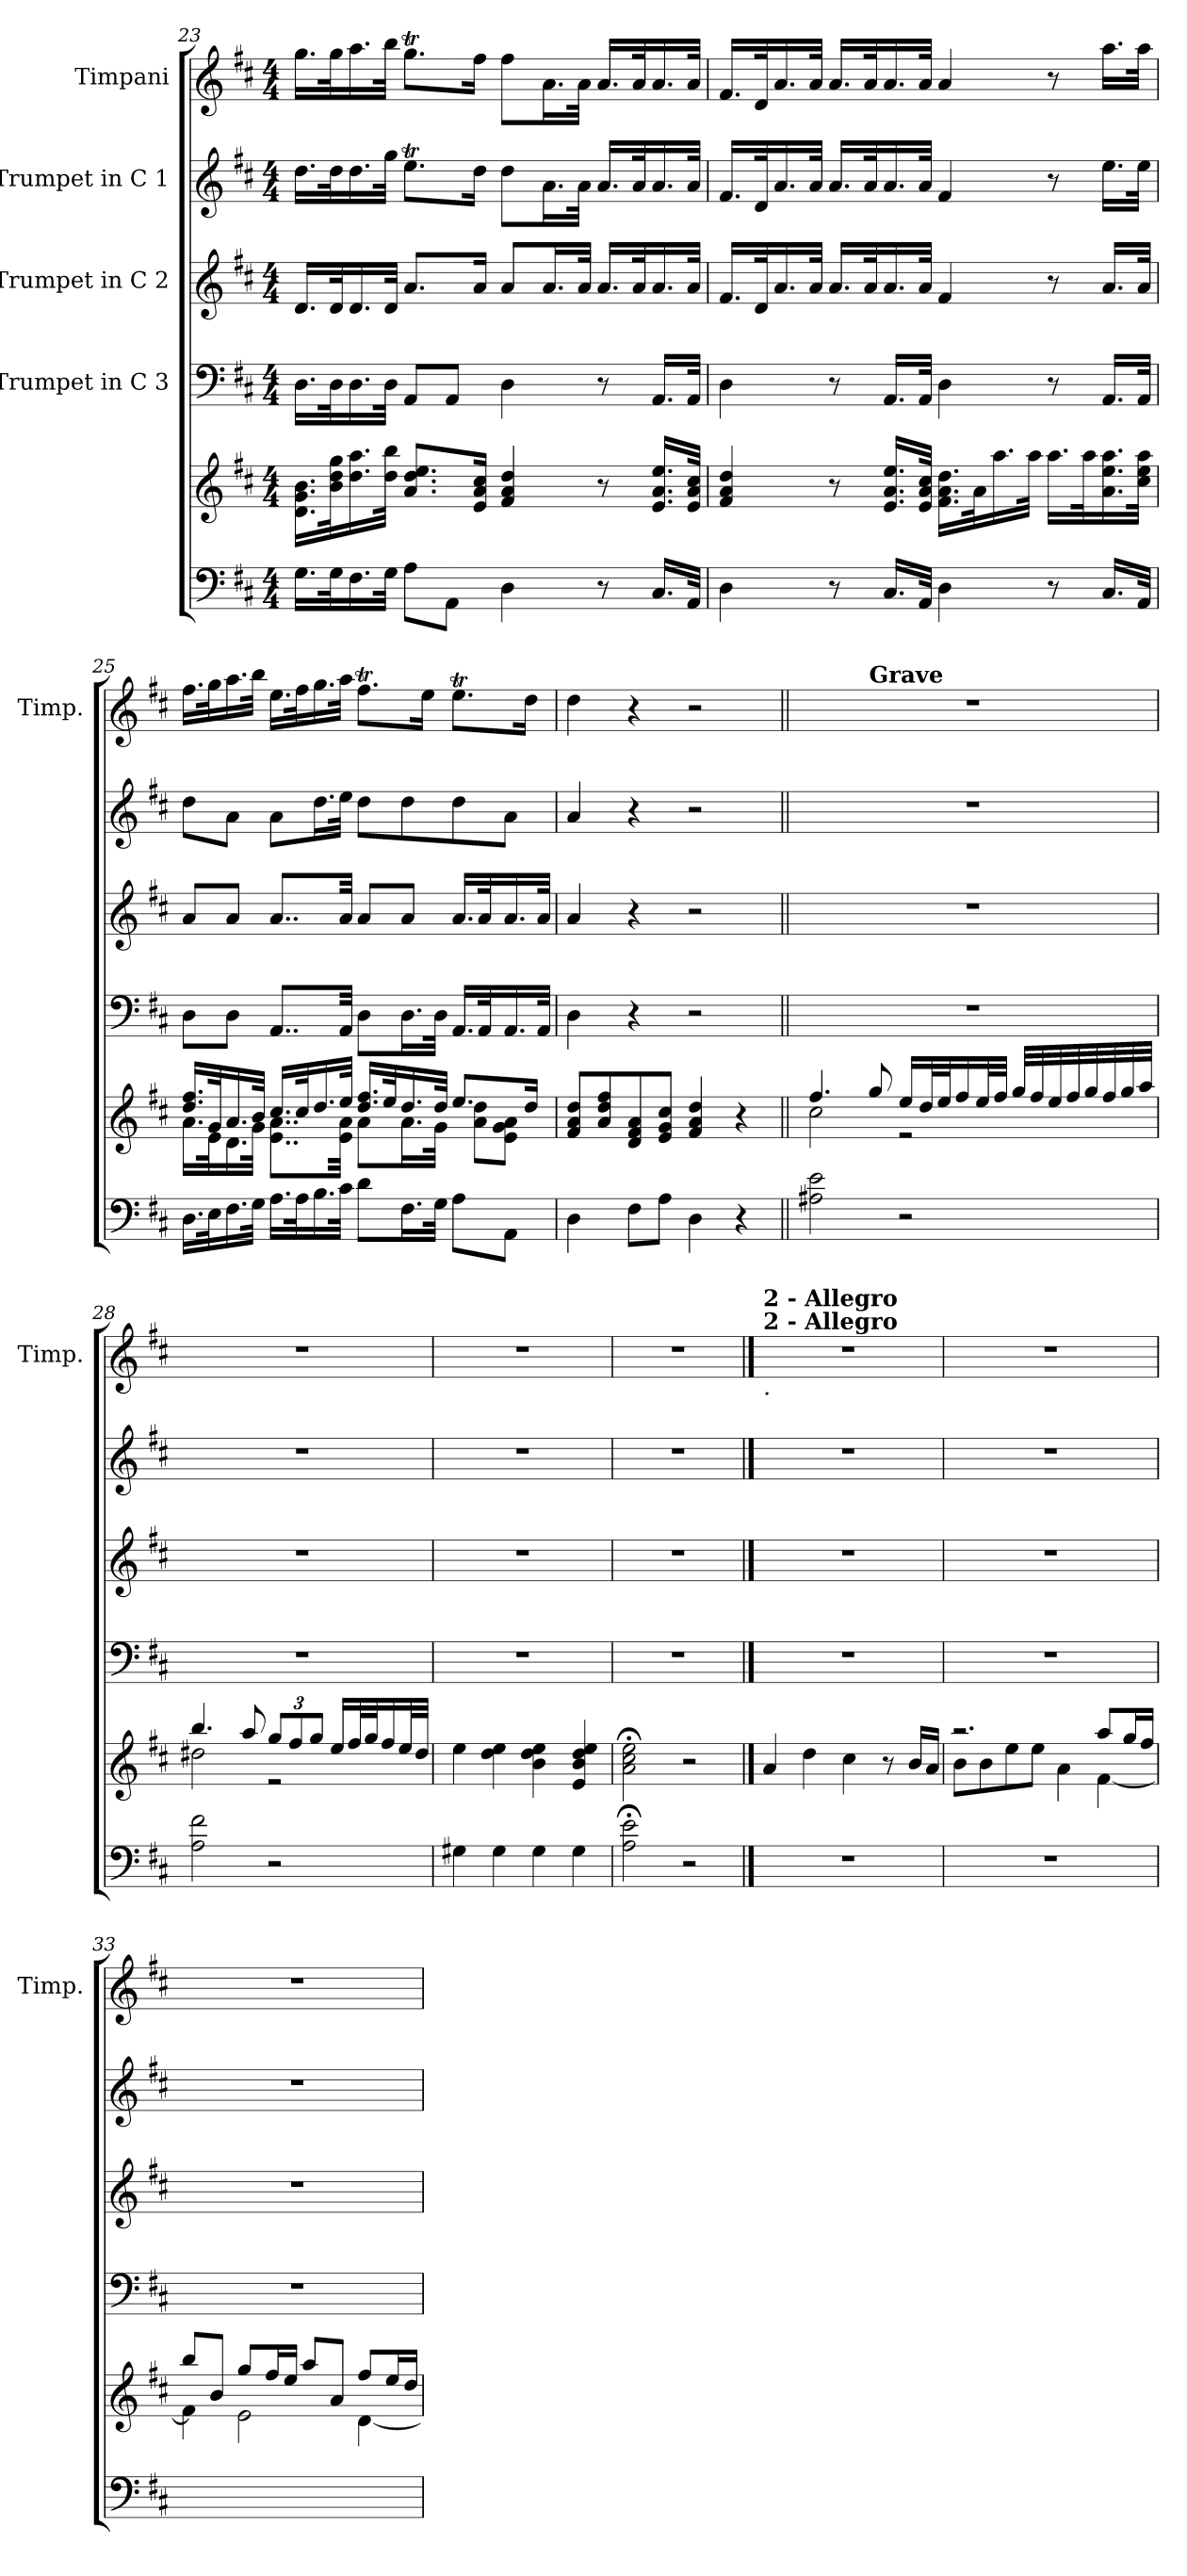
**kern	**kern	**kern	**kern	**kern	**kern
*part5	*part5	*part4	*part3	*part2	*part1
*staff6	*staff5	*staff4	*staff3	*staff2	*staff1
*	*	*I"Trumpet in C 3	*I"Trumpet in C 2	*I"Trumpet in C 1	*I"Timpani
*	*	*	*	*	*I'Timp.
*clefF4	*clefG2	*clefF4	*clefG2	*clefG2	*clefG2
*k[f#c#]	*k[f#c#]	*k[f#c#]	*k[f#c#]	*k[f#c#]	*k[f#c#]
*	*D:	*D:	*D:	*D:	*D:
*M4/4	*M4/4	*M4/4	*M4/4	*M4/4	*M4/4
=23	=23	=23	=23	=23	=23
16.G\LL	16.d\ 16.g\ 16.b\LL	16.D\LL	16.d/LL	16.dd\LL	16.gg\LL
32G\k	32b\ 32dd\ 32gg\k	32D\k	32d/k	32dd\k	32gg\k
16.F#\	16.dd\ 16.aa\	16.D\	16.d/	16.dd\	16.aa\
32G\JJk	32dd\ 32bb\JJk	32D\JJk	32d/JJk	32gg\JJk	32bb\JJk
8A\L	8.a/ 8.dd/ 8.ee/L	8AA/L	8.a/L	8.eeT\L	8.ggT\L
8AA\J	.	8AA/J	.	.	.
.	16e/ 16a/ 16cc#/Jk	.	16a/Jk	16dd\Jk	16ff#\Jk
4D\	4f#/ 4a/ 4dd/	4D\	8a/L	8dd\L	8ff#\L
.	.	.	16.a/L	16.a\L	16.a\L
.	.	.	32a/JJk	32a\JJk	32a\JJk
8r	8r	8r	16.a/LL	16.a/LL	16.a/LL
.	.	.	32a/k	32a/k	32a/k
16.C#/LL	16.e/ 16.a/ 16.ee/LL	16.AA/LL	16.a/	16.a/	16.a/
32AA/JJk	32e/ 32a/ 32cc#/JJk	32AA/JJk	32a/JJk	32a/JJk	32a/JJk
!!LO:PB:g=z
=24	=24	=24	=24	=24	=24
4D\	4f#/ 4a/ 4dd/	4D\	16.f#/LL	16.f#/LL	16.f#/LL
.	.	.	32d/k	32d/k	32d/k
.	.	.	16.a/	16.a/	16.a/
.	.	.	32a/JJk	32a/JJk	32a/JJk
8r	8r	8r	16.a/LL	16.a/LL	16.a/LL
.	.	.	32a/k	32a/k	32a/k
16.C#/LL	16.e/ 16.a/ 16.ee/LL	16.AA/LL	16.a/	16.a/	16.a/
32AA/JJk	32e/ 32a/ 32cc#/JJk	32AA/JJk	32a/JJk	32a/JJk	32a/JJk
4D\	16.f#\ 16.a\ 16.dd\LL	4D\	4f#/	4f#/	4a/
.	32a\k	.	.	.	.
.	16.aa\	.	.	.	.
.	32aa\JJk	.	.	.	.
8r	16.aa\LL	8r	8r	8r	8r
.	32aa\k	.	.	.	.
16.C#/LL	16.a\ 16.ee\ 16.aa\	16.AA/LL	16.a/LL	16.ee\LL	16.aa\LL
32AA/JJk	32cc#\ 32ee\ 32aa\JJk	32AA/JJk	32a/JJk	32ee\JJk	32aa\JJk
=25	=25	=25	=25	=25	=25
*	*^	*	*	*	*
16.D\LL	16.dd/ 16.ff#/LL	16.a\LL	8D\L	8a/L	8dd\L	16.ff#\LL
32E\k	32g/k	32e\k	.	.	.	32gg\k
16.F#\	16.a/	16.d\	8D\J	8a/J	8a\J	16.aa\
32G\JJk	32b/JJk	32g\JJk	.	.	.	32bb\JJk
16.A\LL	16.cc#/LL	8..e\ 8..a\L	8..AA/L	8..a/L	8a\L	16.ee\LL
32A\k	32cc#/k	.	.	.	.	32ff#\k
16.B\	16.dd/	.	.	.	16.dd\L	16.gg\
32c#\JJk	32ee/JJk	32e\ 32a\Jkk	32AA/Jkk	32a/Jkk	32ee\JJk	32aa\JJk
8d\L	16.dd/ 16.ff#/LL	8a\L	8D\L	8a/L	8dd\L	8.ff#t\L
.	32ee/k	.	.	.	.	.
16.F#\L	16.dd/	16.a\L	16.D\L	8a/J	8dd\	.
.	.	.	.	.	.	16ee\Jk
32G\JJk	32dd/JJk	32g\JJk	32D\JJk	.	.	.
8A\L	8.ee/L	8a\ 8dd\L	16.AA/LL	16.a/LL	8dd\	8.eeT\L
.	.	.	32AA/k	32a/k	.	.
8AA\J	.	8e\ 8g\ 8a\J	16.AA/	16.a/	8a\J	.
.	16dd/Jk	.	.	.	.	16dd\Jk
.	.	.	32AA/JJk	32a/JJk	.	.
*	*v	*v	*	*	*	*
=26	=26	=26	=26	=26	=26
4D\	8f#/ 8a/ 8dd/L	4D\	4a/	4a/	4dd\
.	8a/ 8dd/ 8ff#/	.	.	.	.
8F#\L	8d/ 8f#/ 8a/	4r	4r	4r	4r
8A\J	8e/ 8g/ 8cc#/J	.	.	.	.
4D\	4f#/ 4a/ 4dd/	2r	2r	2r	2r
4r	4r	.	.	.	.
=27||	=27||	=27||	=27||	=27||	=27||
*	*^	*	*	*	*
!	!	!	!	!	!	!LO:TX:a:B:t=Grave
*	*	*	*	*	*	*^
2A#\ 2e\	4.ff#/	2cc#\	1r	1r	1r	1r	4.ryy
!	!	!	!	!	!	!	!LO:TX:a:B:t=Grave
.	8gg/	.	.	.	.	.	2ryy
2r	16ee/LL	2r	.	.	.	.	.
.	32dd/L	.	.	.	.	.	.
.	32ee/J	.	.	.	.	.	.
.	16ff#/	.	.	.	.	.	.
.	32ee/L	.	.	.	.	.	.
.	32ff#/JJJ	.	.	.	.	.	.
.	32gg/LLL	.	.	.	.	.	.
.	32ff#/	.	.	.	.	.	.
.	32ee/	.	.	.	.	.	.
.	32ff#/	.	.	.	.	.	.
.	32gg/	.	.	.	.	.	8ryy
.	32ff#/	.	.	.	.	.	.
.	32gg/	.	.	.	.	.	.
.	32aa/JJJ	.	.	.	.	.	.
*	*	*	*	*	*	*v	*v
=28	=28	=28	=28	=28	=28	=28
2A\ 2f#\	4.bb/	2dd#\	1r	1r	1r	1r
.	8aa/	.	.	.	.	.
2r	12gg/L	2r	.	.	.	.
.	12ff#/	.	.	.	.	.
.	12gg/J	.	.	.	.	.
.	16ee/LL	.	.	.	.	.
.	32ff#/L	.	.	.	.	.
.	32gg/J	.	.	.	.	.
.	16ff#/	.	.	.	.	.
.	32ee/L	.	.	.	.	.
.	32dd#/JJJ	.	.	.	.	.
*	*v	*v	*	*	*	*
=29	=29	=29	=29	=29	=29
4G#\	4ee\	1r	1r	1r	1r
4G#\	4dd\ 4ee\	.	.	.	.
4G#\	4b\ 4dd\ 4ee\	.	.	.	.
4G#\	4e/ 4b/ 4dd/ 4ee/	.	.	.	.
=30	=30	=30	=30	=30	=30
2A;<\ 2e;<\	2a;<\ 2cc#;<\ 2ee;<\	1r	1r	1r	1r
2r	2r	.	.	.	.
==31	==31	==31	==31	==31	==31
!	!	!	!	!	!LO:TX:a:B:t=2 - Allegro
!	!	!	!	!	!LO:TX:b:i:t=.
!	!	!	!	!	!LO:TX:a:B:t=2 - Allegro
1r	4a/	1r	1r	1r	1r
.	4dd\	.	.	.	.
.	4cc#\	.	.	.	.
.	8r	.	.	.	.
.	16b/LL	.	.	.	.
.	16a/JJ	.	.	.	.
!!LO:PB:g=z
=32	=32	=32	=32	=32	=32
*	*^	*	*	*	*
1r	2.r	8b\L	1r	1r	1r	1r
.	.	8b\	.	.	.	.
.	.	8ee\	.	.	.	.
.	.	8ee\J	.	.	.	.
.	.	4a\	.	.	.	.
.	8aa/L	[4f#\	.	.	.	.
.	16gg/L	.	.	.	.	.
.	16ff#/JJ	.	.	.	.	.
=33	=33	=33	=33	=33	=33	=33
1ryy	8bb/L	4f#\]	1r	1r	1r	1r
.	8b/J	.	.	.	.	.
.	8gg/L	2e\	.	.	.	.
.	16ff#/L	.	.	.	.	.
.	16ee/JJ	.	.	.	.	.
.	8aa/L	.	.	.	.	.
.	8a/J	.	.	.	.	.
.	8ff#/L	[4d\	.	.	.	.
.	16ee/L	.	.	.	.	.
.	16dd/JJ	.	.	.	.	.
*	*v	*v	*	*	*	*
=	=	=	=	=	=
*-	*-	*-	*-	*-	*-
